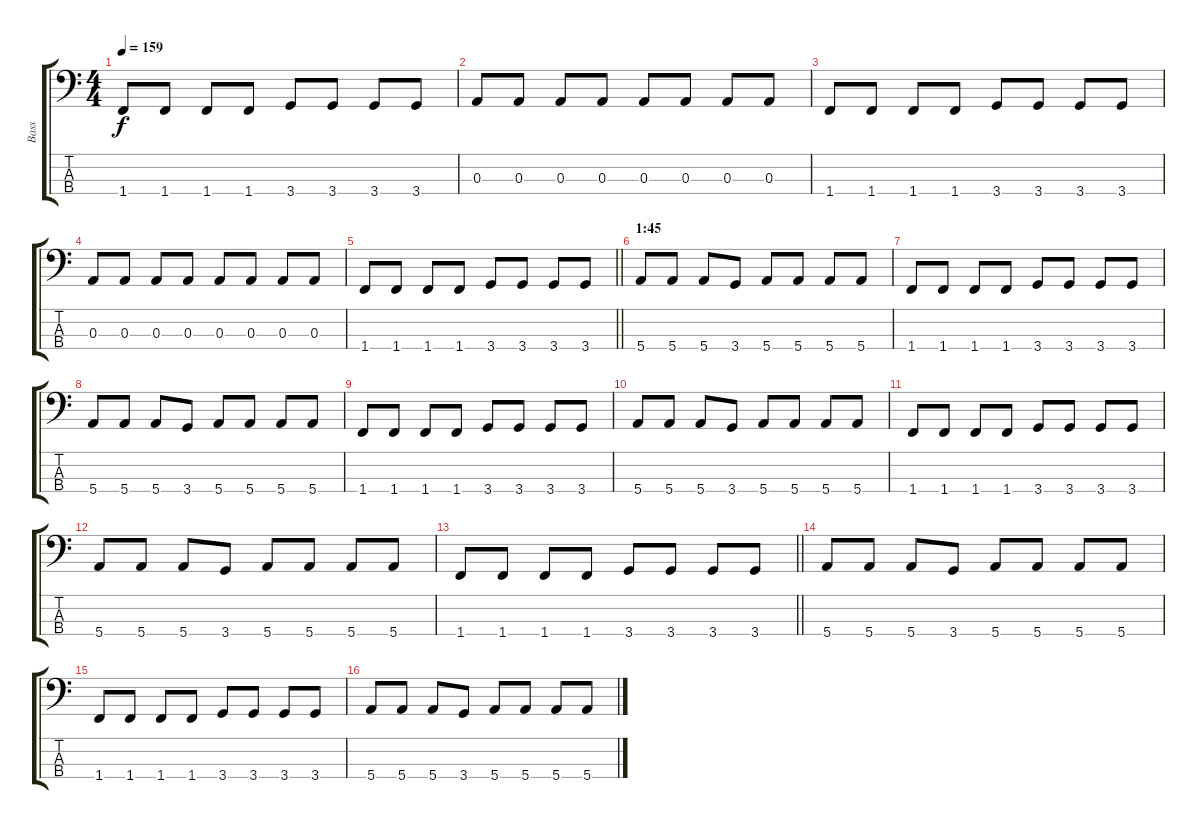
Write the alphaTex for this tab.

\track ("Bass" "Bass") {instrument electricbassfinger}
\staff {score tabs}
\tuning (G2 D2 A1 E1) {hide}
\ts (4 4)
\tempo 159
\clef f4
\ks c
1.4.8{dy f} 1.4.8 1.4.8 1.4.8 3.4.8 3.4.8 3.4.8 3.4.8 |
0.3.8 0.3.8 0.3.8 0.3.8 0.3.8 0.3.8 0.3.8 0.3.8 |
1.4.8 1.4.8 1.4.8 1.4.8 3.4.8 3.4.8 3.4.8 3.4.8 |
0.3.8 0.3.8 0.3.8 0.3.8 0.3.8 0.3.8 0.3.8 0.3.8 |
\barLineRight lightlight
1.4.8 1.4.8 1.4.8 1.4.8 3.4.8 3.4.8 3.4.8 3.4.8 |
\section ("" "1:45")
5.4.8 5.4.8 5.4.8 3.4.8 5.4.8 5.4.8 5.4.8 5.4.8 |
1.4.8 1.4.8 1.4.8 1.4.8 3.4.8 3.4.8 3.4.8 3.4.8 |
5.4.8 5.4.8 5.4.8 3.4.8 5.4.8 5.4.8 5.4.8 5.4.8 |
1.4.8 1.4.8 1.4.8 1.4.8 3.4.8 3.4.8 3.4.8 3.4.8 |
5.4.8 5.4.8 5.4.8 3.4.8 5.4.8 5.4.8 5.4.8 5.4.8 |
1.4.8 1.4.8 1.4.8 1.4.8 3.4.8 3.4.8 3.4.8 3.4.8 |
5.4.8 5.4.8 5.4.8 3.4.8 5.4.8 5.4.8 5.4.8 5.4.8 |
\barLineRight lightlight
1.4.8 1.4.8 1.4.8 1.4.8 3.4.8 3.4.8 3.4.8 3.4.8 |
5.4.8 5.4.8 5.4.8 3.4.8 5.4.8 5.4.8 5.4.8 5.4.8 |
1.4.8 1.4.8 1.4.8 1.4.8 3.4.8 3.4.8 3.4.8 3.4.8 |
5.4.8 5.4.8 5.4.8 3.4.8 5.4.8 5.4.8 5.4.8 5.4.8
